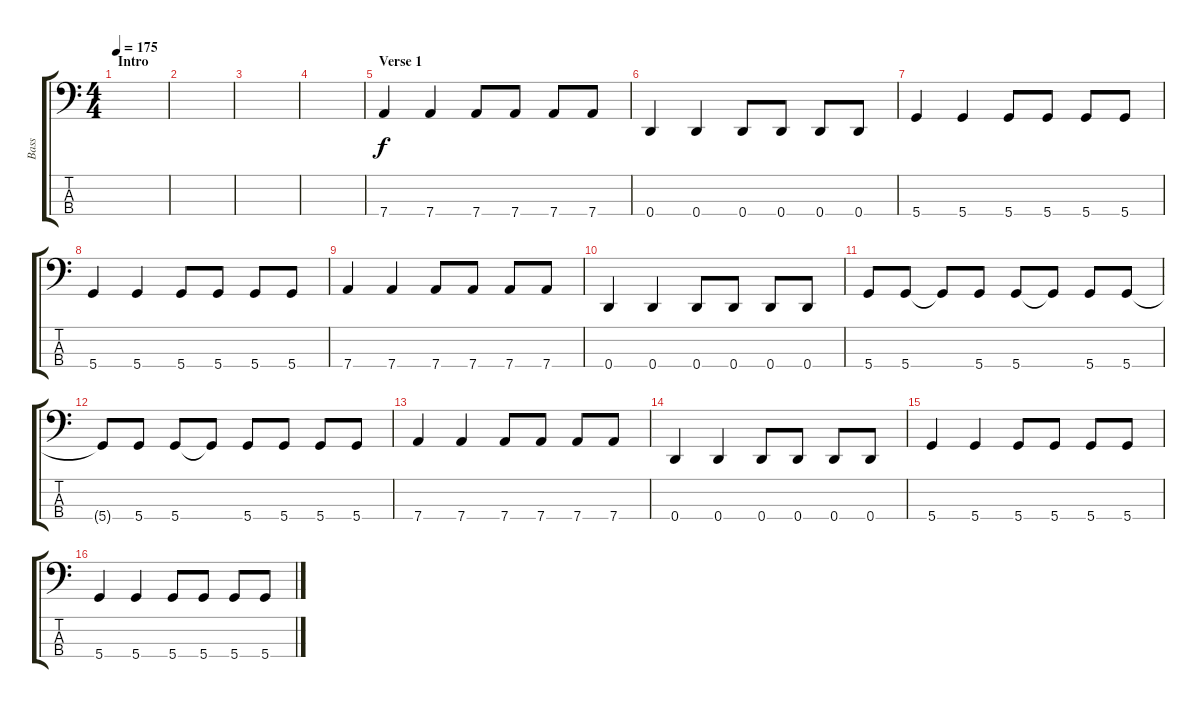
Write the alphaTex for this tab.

\track ("Bass" "Bass") {instrument electricbassfinger}
\staff {score tabs}
\tuning (G2 D2 A1 D1) {hide}
\ts (4 4)
\section ("" "Intro")
\tempo 175
\clef f4
\ks c
|
|
|
|
\section ("" "Verse 1")
7.4.4 7.4.4 7.4.8 7.4.8 7.4.8 7.4.8 |
0.4.4 0.4.4 0.4.8 0.4.8 0.4.8 0.4.8 |
5.4.4 5.4.4 5.4.8 5.4.8 5.4.8 5.4.8 |
5.4.4 5.4.4 5.4.8 5.4.8 5.4.8 5.4.8 |
7.4.4 7.4.4 7.4.8 7.4.8 7.4.8 7.4.8 |
0.4.4 0.4.4 0.4.8 0.4.8 0.4.8 0.4.8 |
5.4.8 5.4.8 5.4{t}.8 5.4.8 5.4.8 5.4{t}.8 5.4.8 5.4.8 |
5.4{t}.8 5.4.8 5.4.8 5.4{t}.8 5.4.8 5.4.8 5.4.8 5.4.8 |
7.4.4 7.4.4 7.4.8 7.4.8 7.4.8 7.4.8 |
0.4.4 0.4.4 0.4.8 0.4.8 0.4.8 0.4.8 |
5.4.4 5.4.4 5.4.8 5.4.8 5.4.8 5.4.8 |
5.4.4 5.4.4 5.4.8 5.4.8 5.4.8 5.4.8
